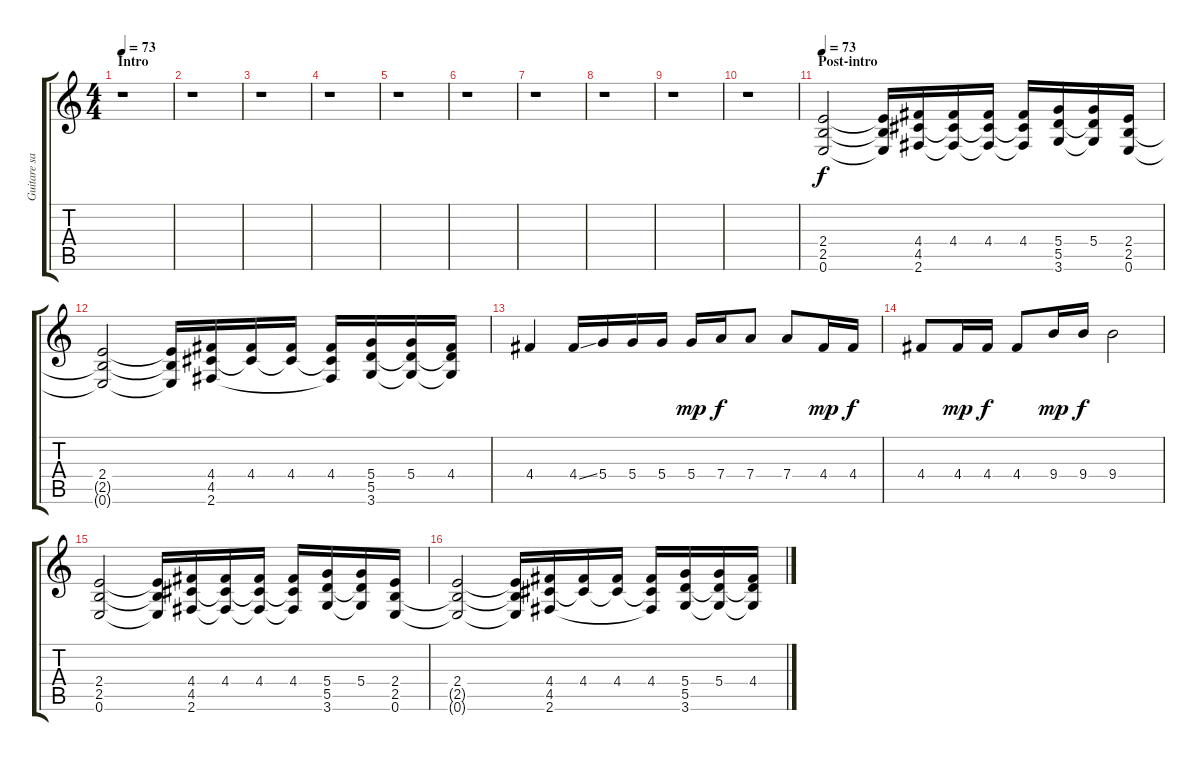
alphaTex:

\track ("Guitare saturée" "Guitare sa") {instrument distortionguitar}
\staff {score tabs}
\tuning (E4 B3 G3 D3 A2 E2) {hide}
\ts (4 4)
\section ("" "Intro")
\tempo 73
\tempo 68
\tempo 73
\clef g2
\ks c
r.1{dy f instrument distortionguitar} |
r.1 |
r.1 |
r.1 |
r.1 |
r.1 |
r.1 |
r.1 |
r.1 |
r.1 |
\section ("" "Post-intro")
\tempo 73
(2.4 2.5 0.6).2 (2.4{t} 2.5{t} 0.6{t}).16 (4.4 4.5 2.6).16 (4.4 4.5{t} 2.6{t}).16 (4.4 4.5{t} 2.6{t}).16 (4.4 4.5{t} 2.6{t}).16 (5.4 5.5 3.6).16 (5.4 5.5{t} 3.6{t}).16 (2.4 2.5 0.6).16 |
(2.4 2.5{t} 0.6{t}).2 (2.4{t} 2.5{t} 0.6{t}).16 (4.4 4.5 2.6).16 (4.4 4.5{t}).16 (4.4 4.5{t}).16 (4.4 4.5{t} 2.6{t}).16 (5.4 5.5 3.6).16 (5.4 5.5{t} 3.6{t}).16 (4.4 5.5{t} 3.6{t}).16 |
4.4.4 4.4{ss}.16 5.4.16 5.4.16 5.4.16 5.4.16{dy mp} 7.4.16{dy f} 7.4.8 7.4.8 4.4.16{dy mp} 4.4.16{dy f} |
4.4.8 4.4.16{dy mp} 4.4.16{dy f} 4.4.8 9.4.16{dy mp} 9.4.16{dy f} 9.4.2 |
(2.4 2.5 0.6).2 (2.4{t} 2.5{t} 0.6{t}).16 (4.4 4.5 2.6).16 (4.4 4.5{t} 2.6{t}).16 (4.4 4.5{t} 2.6{t}).16 (4.4 4.5{t} 2.6{t}).16 (5.4 5.5 3.6).16 (5.4 5.5{t} 3.6{t}).16 (2.4 2.5 0.6).16 |
(2.4 2.5{t} 0.6{t}).2 (2.4{t} 2.5{t} 0.6{t}).16 (4.4 4.5 2.6).16 (4.4 4.5{t}).16 (4.4 4.5{t}).16 (4.4 4.5{t} 2.6{t}).16 (5.4 5.5 3.6).16 (5.4 5.5{t} 3.6{t}).16 (4.4 5.5{t} 3.6{t}).16
